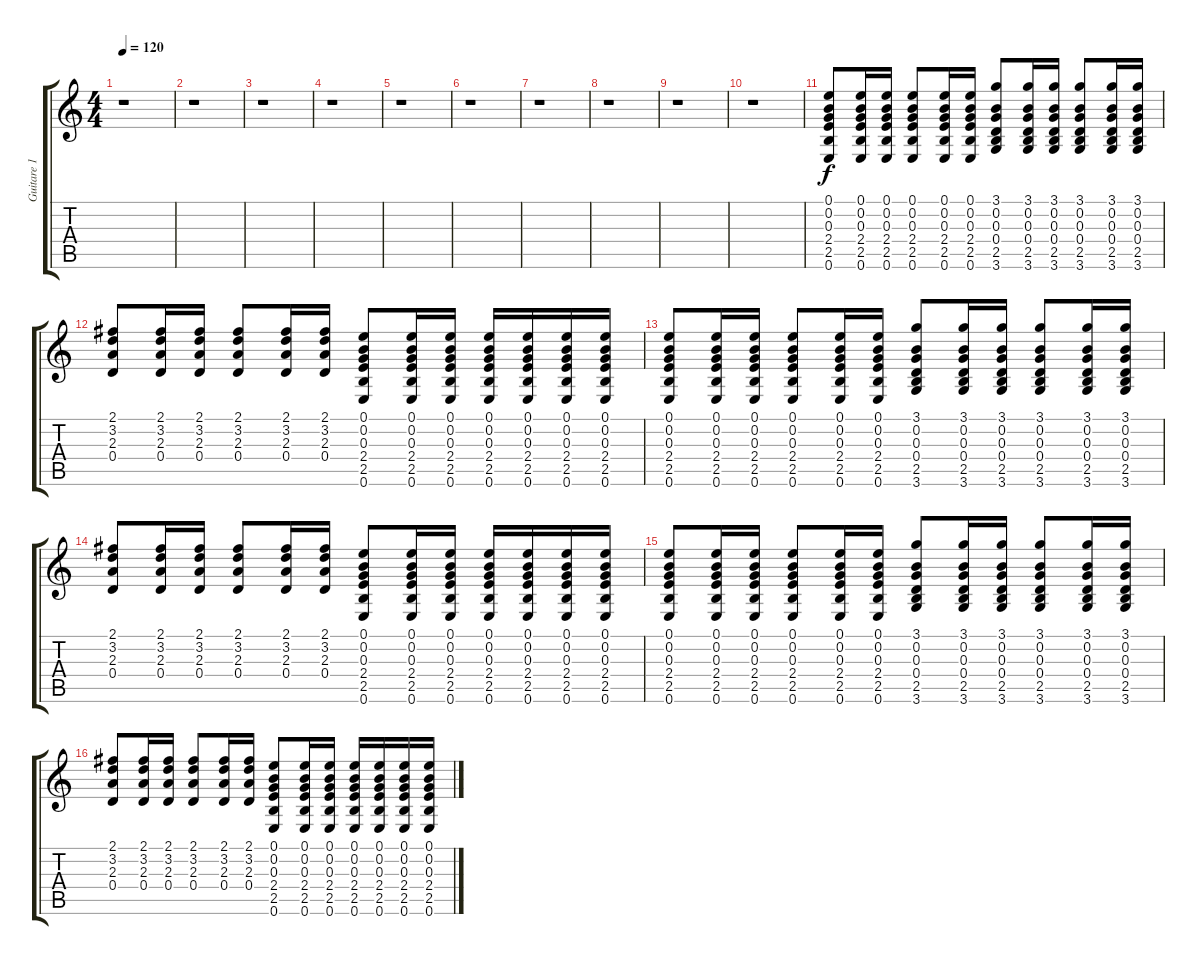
\track ("Guitare 1 (Acoustique)" "Guitare 1 ") {mute instrument acousticguitarnylon}
\staff {score tabs}
\tuning (E4 B3 G3 D3 A2 E2) {hide}
\ts (4 4)
\tempo 120
\clef g2
\ks c
r.1{dy f} |
r.1 |
r.1 |
r.1 |
r.1 |
r.1 |
r.1 |
r.1 |
r.1 |
r.1 |
(0.1 0.2 0.3 2.4 2.5 0.6).8 (0.1 0.2 0.3 2.4 2.5 0.6).16 (0.1 0.2 0.3 2.4 2.5 0.6).16 (0.1 0.2 0.3 2.4 2.5 0.6).8 (0.1 0.2 0.3 2.4 2.5 0.6).16 (0.1 0.2 0.3 2.4 2.5 0.6).16 (3.1 0.2 0.3 0.4 2.5 3.6).8 (3.1 0.2 0.3 0.4 2.5 3.6).16 (3.1 0.2 0.3 0.4 2.5 3.6).16 (3.1 0.2 0.3 0.4 2.5 3.6).8 (3.1 0.2 0.3 0.4 2.5 3.6).16 (3.1 0.2 0.3 0.4 2.5 3.6).16 |
(2.1 3.2 2.3 0.4).8 (2.1 3.2 2.3 0.4).16 (2.1 3.2 2.3 0.4).16 (2.1 3.2 2.3 0.4).8 (2.1 3.2 2.3 0.4).16 (2.1 3.2 2.3 0.4).16 (0.1 0.2 0.3 2.4 2.5 0.6).8 (0.1 0.2 0.3 2.4 2.5 0.6).16 (0.1 0.2 0.3 2.4 2.5 0.6).16 (0.1 0.2 0.3 2.4 2.5 0.6).16 (0.1 0.2 0.3 2.4 2.5 0.6).16 (0.1 0.2 0.3 2.4 2.5 0.6).16 (0.1 0.2 0.3 2.4 2.5 0.6).16 |
(0.1 0.2 0.3 2.4 2.5 0.6).8 (0.1 0.2 0.3 2.4 2.5 0.6).16 (0.1 0.2 0.3 2.4 2.5 0.6).16 (0.1 0.2 0.3 2.4 2.5 0.6).8 (0.1 0.2 0.3 2.4 2.5 0.6).16 (0.1 0.2 0.3 2.4 2.5 0.6).16 (3.1 0.2 0.3 0.4 2.5 3.6).8 (3.1 0.2 0.3 0.4 2.5 3.6).16 (3.1 0.2 0.3 0.4 2.5 3.6).16 (3.1 0.2 0.3 0.4 2.5 3.6).8 (3.1 0.2 0.3 0.4 2.5 3.6).16 (3.1 0.2 0.3 0.4 2.5 3.6).16 |
(2.1 3.2 2.3 0.4).8 (2.1 3.2 2.3 0.4).16 (2.1 3.2 2.3 0.4).16 (2.1 3.2 2.3 0.4).8 (2.1 3.2 2.3 0.4).16 (2.1 3.2 2.3 0.4).16 (0.1 0.2 0.3 2.4 2.5 0.6).8 (0.1 0.2 0.3 2.4 2.5 0.6).16 (0.1 0.2 0.3 2.4 2.5 0.6).16 (0.1 0.2 0.3 2.4 2.5 0.6).16 (0.1 0.2 0.3 2.4 2.5 0.6).16 (0.1 0.2 0.3 2.4 2.5 0.6).16 (0.1 0.2 0.3 2.4 2.5 0.6).16 |
(0.1 0.2 0.3 2.4 2.5 0.6).8 (0.1 0.2 0.3 2.4 2.5 0.6).16 (0.1 0.2 0.3 2.4 2.5 0.6).16 (0.1 0.2 0.3 2.4 2.5 0.6).8 (0.1 0.2 0.3 2.4 2.5 0.6).16 (0.1 0.2 0.3 2.4 2.5 0.6).16 (3.1 0.2 0.3 0.4 2.5 3.6).8 (3.1 0.2 0.3 0.4 2.5 3.6).16 (3.1 0.2 0.3 0.4 2.5 3.6).16 (3.1 0.2 0.3 0.4 2.5 3.6).8 (3.1 0.2 0.3 0.4 2.5 3.6).16 (3.1 0.2 0.3 0.4 2.5 3.6).16 |
(2.1 3.2 2.3 0.4).8 (2.1 3.2 2.3 0.4).16 (2.1 3.2 2.3 0.4).16 (2.1 3.2 2.3 0.4).8 (2.1 3.2 2.3 0.4).16 (2.1 3.2 2.3 0.4).16 (0.1 0.2 0.3 2.4 2.5 0.6).8 (0.1 0.2 0.3 2.4 2.5 0.6).16 (0.1 0.2 0.3 2.4 2.5 0.6).16 (0.1 0.2 0.3 2.4 2.5 0.6).16 (0.1 0.2 0.3 2.4 2.5 0.6).16 (0.1 0.2 0.3 2.4 2.5 0.6).16 (0.1 0.2 0.3 2.4 2.5 0.6).16
